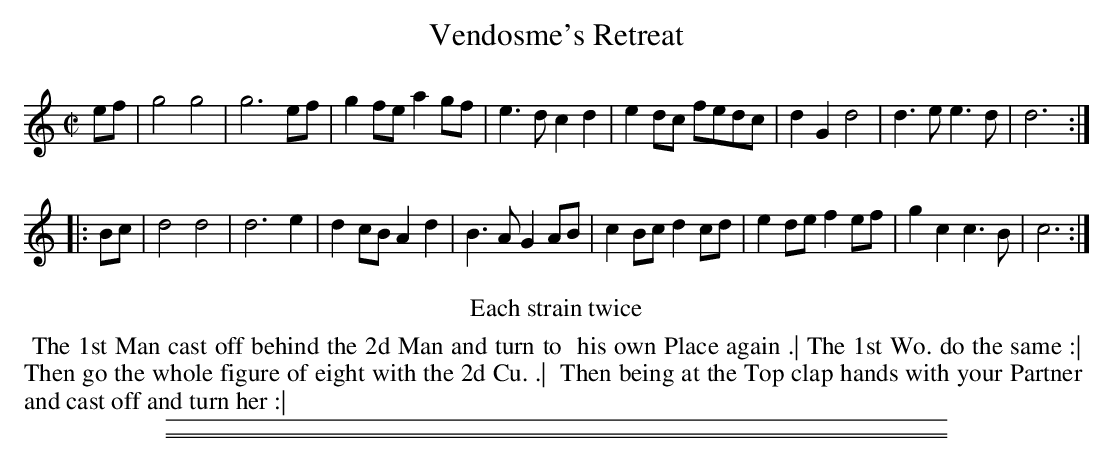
X:1
T: Vendosme's Retreat
M: C|
L: 1/8
K: C
ef |\
g4 g4 | g6 ef | g2fe a2gf | e3d c2d2 |\
e2dc fedc | d2G2 d4 | d3e e3d | d6 :|
|: Bc |\
d4 d4 | d6 e2 | d2cB A2d2 | B3A G2AB |\
c2Bc d2cd | e2de f2ef | g2c2 c3B | c6 :|
